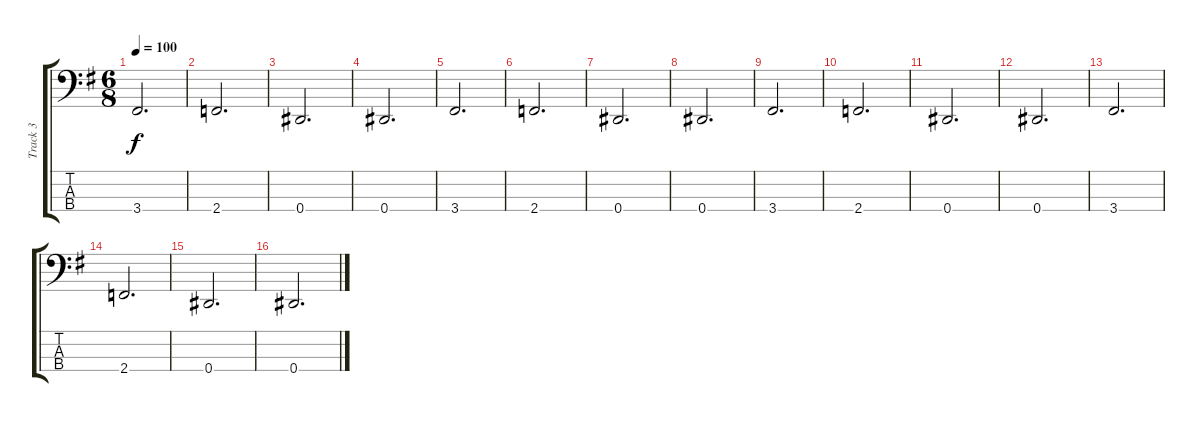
\track ("Track 3" "Track 3") {instrument electricbassfinger}
\staff {score tabs}
\tuning (Gb2 Db2 Ab1 Eb1) {hide}
\ts (6 8)
\tempo 100
\clef f4
\ks g
3.4.2{d dy f} |
2.4.2{d} |
0.4.2{d} |
0.4.2{d} |
3.4.2{d} |
2.4.2{d} |
0.4.2{d} |
0.4.2{d} |
3.4.2{d} |
2.4.2{d} |
0.4.2{d} |
0.4.2{d} |
3.4.2{d} |
2.4.2{d} |
0.4.2{d} |
0.4.2{d}
